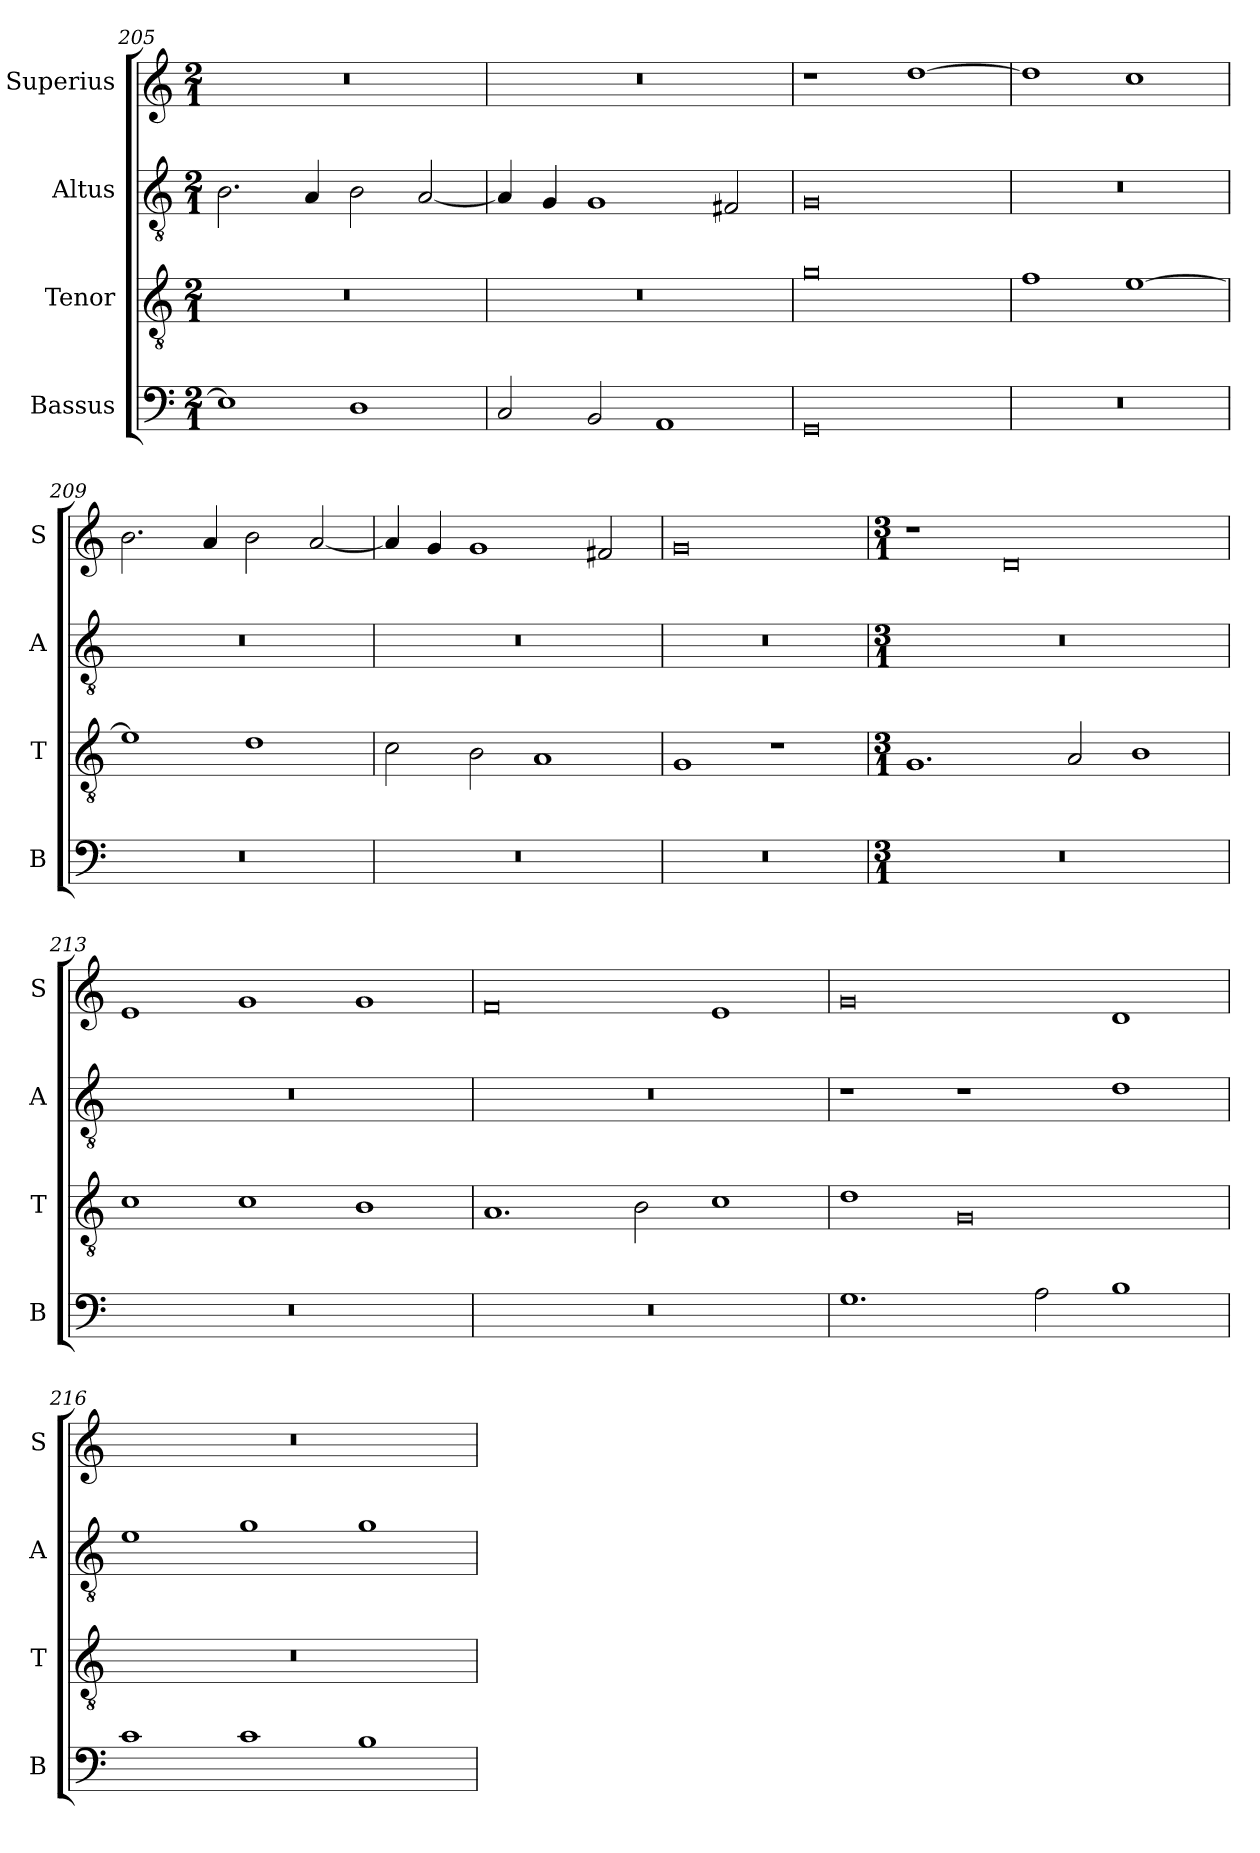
**kern	**kern	**kern	**kern
*part4	*part3	*part2	*part1
*staff4	*staff3	*staff2	*staff1
*I"Bassus	*I"Tenor	*I"Altus	*I"Superius
*I'B	*I'T	*I'A	*I'S
*clefF4	*clefGv2	*clefGv2	*clefG2
*k[]	*k[]	*k[]	*k[]
*M2/1	*M2/1	*M2/1	*M2/1
=205	=205	=205	=205
1E]	0r	2.B\	0r
.	.	4A/	.
1D	.	2B\	.
.	.	[2A/	.
=206	=206	=206	=206
2C/	0r	4A/]	0r
.	.	4G/	.
2BB/	.	1G	.
1AA	.	.	.
.	.	2F#X/	.
=207	=207	=207	=207
0GG	0g	0G	1r
.	.	.	[1dd
=208	=208	=208	=208
0r	1f	0r	1dd]
.	[1e	.	1cc
=209	=209	=209	=209
0r	1e]	0r	2.b\
.	.	.	4a/
.	1d	.	2b\
.	.	.	[2a/
=210	=210	=210	=210
0r	2c\	0r	4a/]
.	.	.	4g/
.	2B\	.	1g
.	1A	.	.
.	.	.	2f#X/
=211	=211	=211	=211
0r	1G	0r	0g
.	1r	.	.
=212	=212	=212	=212
*M3/1	*M3/1	*M3/1	*M3/1
0.r	1.G	0.r	1r
.	.	.	0d
.	2A/	.	.
.	1B	.	.
=213	=213	=213	=213
0.r	1c	0.r	1e
.	1c	.	1g
.	1B	.	1g
=214	=214	=214	=214
0.r	1.A	0.r	0f
.	2B\	.	.
.	1c	.	1e
=215	=215	=215	=215
1.G	1d	1r	0g
.	0G	1r	.
2A\	.	.	.
1B	.	1d	1d
=216	=216	=216	=216
1c	0.r	1e	0.r
1c	.	1g	.
1B	.	1g	.
=	=	=	=
*-	*-	*-	*-
